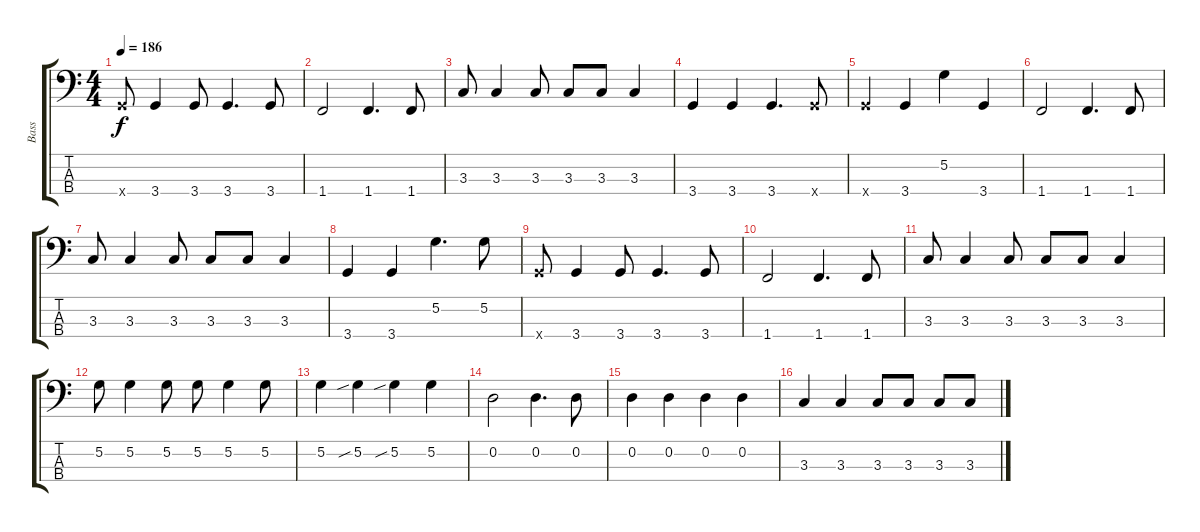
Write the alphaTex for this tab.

\track ("Bass" "Bass") {instrument electricbassfinger}
\staff {score tabs}
\tuning (G2 D2 A1 E1) {hide}
\ts (4 4)
\tempo 186
\clef f4
\ks c
3.4{x}.8{dy f} 3.4.4 3.4.8 3.4.4{d} 3.4.8 |
1.4.2 1.4.4{d} 1.4.8 |
3.3.8 3.3.4 3.3.8 3.3.8 3.3.8 3.3.4 |
3.4.4 3.4.4 3.4.4{d} 3.4{x}.8 |
3.4{x}.4 3.4.4 5.2.4 3.4.4 |
1.4.2 1.4.4{d} 1.4.8 |
3.3.8 3.3.4 3.3.8 3.3.8 3.3.8 3.3.4 |
3.4.4 3.4.4 5.2.4{d} 5.2.8 |
3.4{x}.8 3.4.4 3.4.8 3.4.4{d} 3.4.8 |
1.4.2 1.4.4{d} 1.4.8 |
3.3.8 3.3.4 3.3.8 3.3.8 3.3.8 3.3.4 |
5.2.8 5.2.4 5.2.8 5.2.8 5.2.4 5.2.8 |
5.2.4 5.2{sib}.4 5.2{sib}.4 5.2.4 |
0.2.2 0.2.4{d} 0.2.8 |
0.2.4 0.2.4 0.2.4 0.2.4 |
3.3.4 3.3.4 3.3.8 3.3.8 3.3.8 3.3.8
